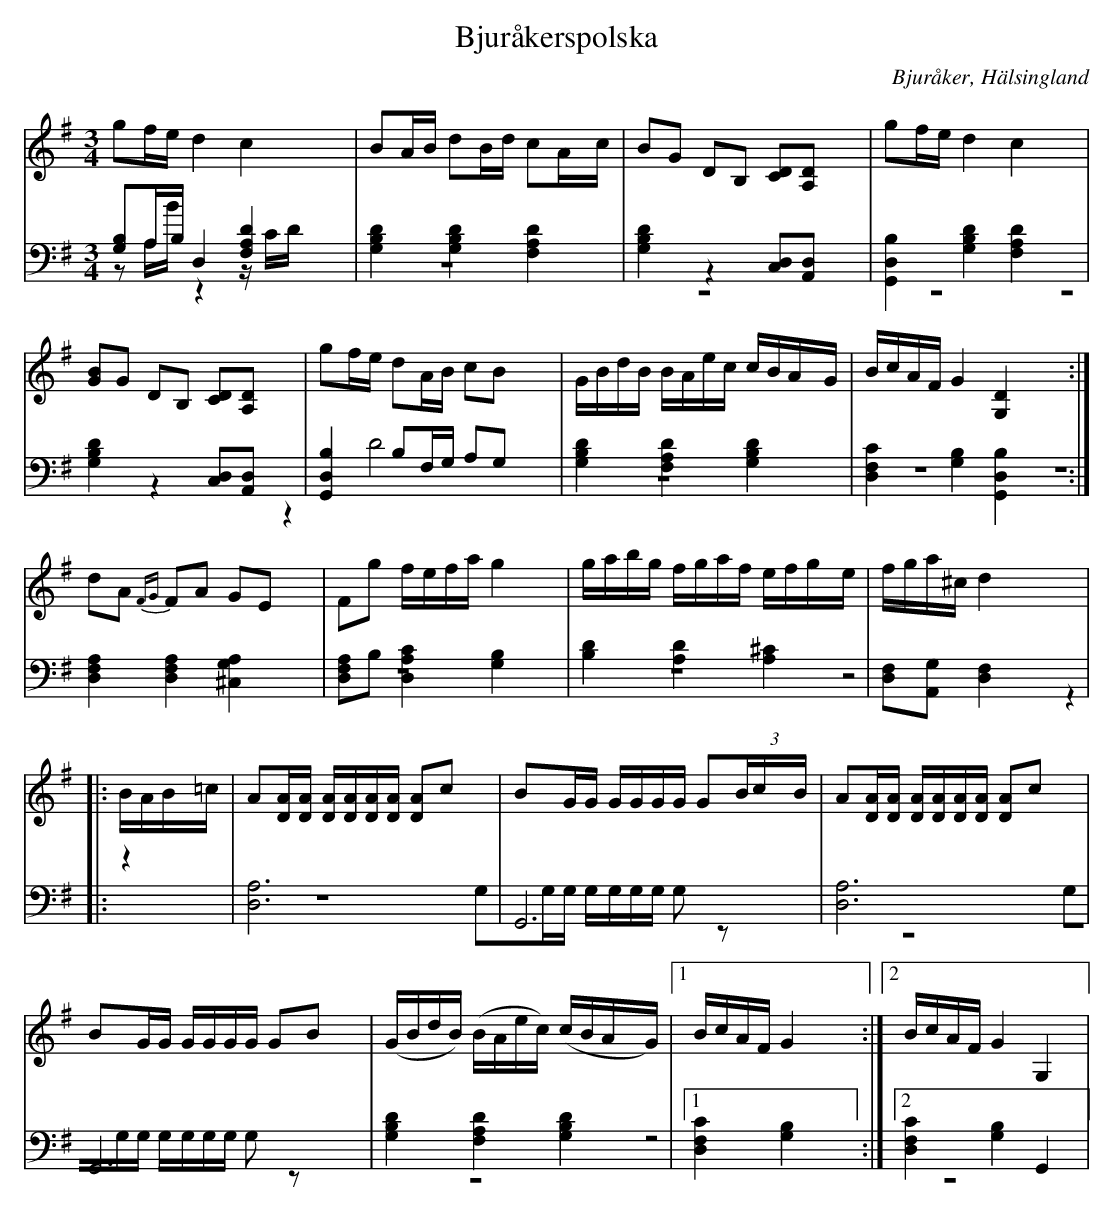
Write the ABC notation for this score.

X:1
T: Bjuråkerspolska
O: Bjuråker, Hälsingland
M: 3/4
L: 1/8
K: G
V:1
V:2
V:3 merge
V:1
gf/e/ d2 c2|BA/B/ dB/d/ cA/c/| BG DB, [CD][A,D]|gf/e/ d2 c2|
[GB]G DB, [CD][A,D] |gf/e/ dA/B/ cB|G/B/d/B/ B/A/e/c/ c/B/A/G/|B/c/A/F/ G2 [G,2D2]:|
dA {FG}FA GE|Fg f/e/f/a/ g2|g/a/b/g/ f/g/a/f/ e/f/g/e/ |f/g/a/^c/ d2 |
|:B/A/B/=c/|A[D/A/][D/A/] [D/A/][D/A/][D/A/][D/A/] [DA]c|BG/G/ G/G/G/G/ G(3B/c/B/|A[D/A/][D/A/] [D/A/][D/A/][D/A/][D/A/] [DA]c|
BG/G/ G/G/G/G/ GB|(G/B/d/B/) (B/A/e/c/) (c/B/A/G/)|1 B/c/A/F/ G2:|2 B/c/A/F/ G2 G,2|
V:2 clef=bass
[G,B,]A,/B,/ D,2 [F,2A,2 D2]|[G,2B,2D2] [G,2B,2D2] [F,2A,2 D2]|[G,2B,2D2] z2 [C,D,][A,,D,]|[G,,2D,2B,2] [G,2B,2D2] [F,2A,2 D2]|
[G,2B,2D2] z2 [C,D,][A,,D,]|[G,,2D,2B,2] B,F,/G,/ A,G,|[G,2B,2D2] [F,2A,2 D2] [G,2B,2D2]|[D,2F,2C2] [G,2B,2][G,,2D,2B,2]:|
[D,2F,2A,2] [D,2F,2A,2] [^C,2G,2A,2]|[D,F,A,]B, [D,2A,2C2] [G,2B,2]|[B,2D2] [A,2D2] [A,2^C2]|[D,F,][A,,G,] [D,2F,2]|
|:z2|[D,6A,6]|G,,6|[D,6A,6]|
G,,6|[G,2B,2D2] [F,2A,2 D2] [G,2B,2D2]|1 [D,2F,2C2] [G,2B,2] :|2 [D,2F,2C2] [G,2B,2] G,,2|
V:3  clef=bass
zA,/B/ z2 z/C/D/ |z6|z6|z6|
z6|z2 D4|z6|z6:|
z6|z6|z6|z4|
|:z2|z6|G,G,/G,/ G,/G,/G,/G,/ G,z|z6 |
G,G,/G,/ G,/G,/G,/G,/ G,z|z6|1 z4:|2 z6|
